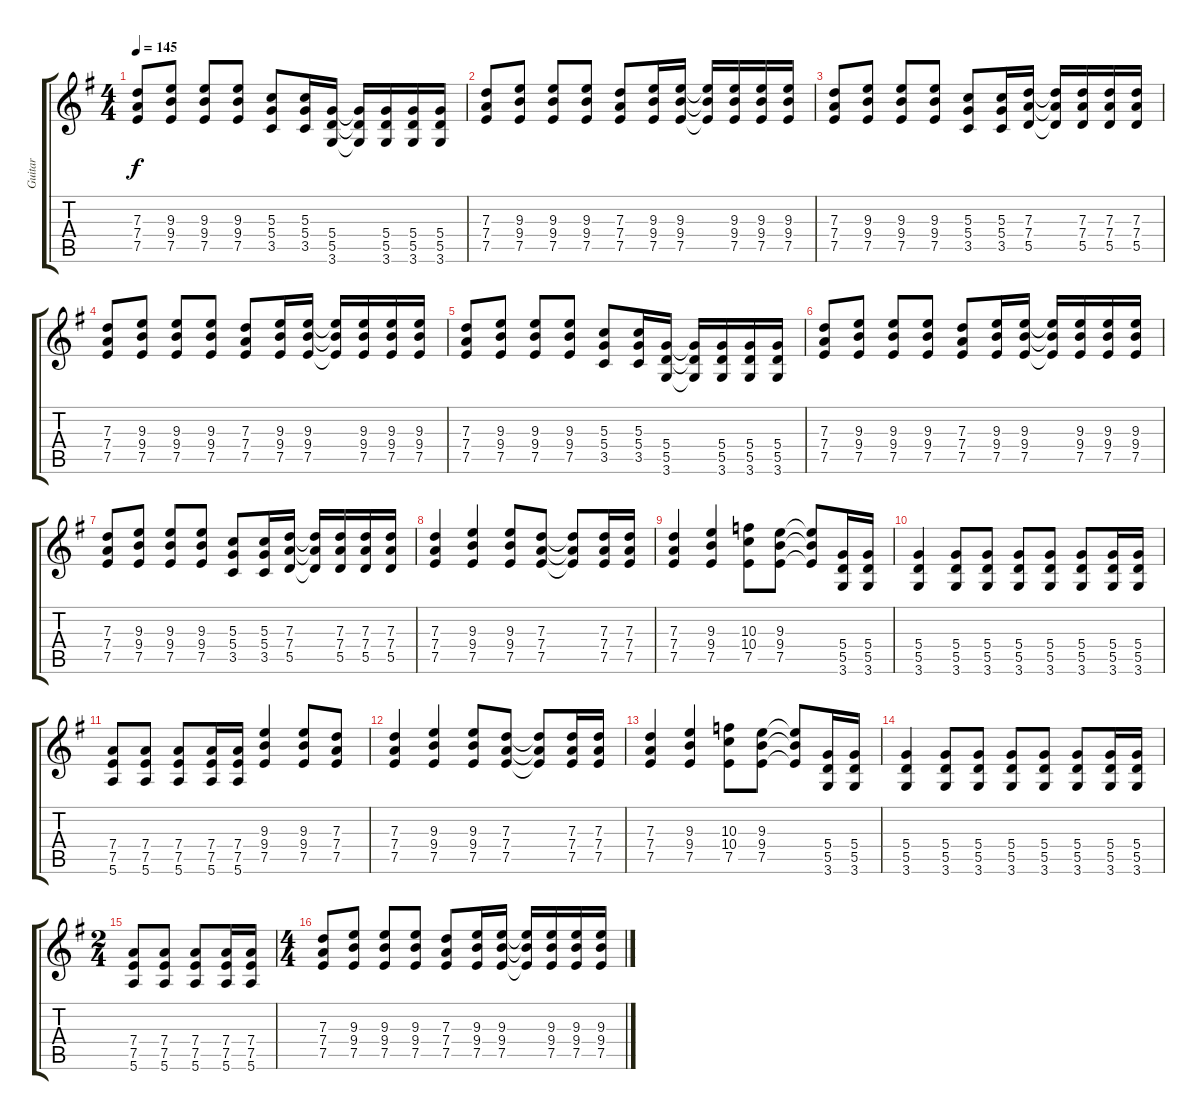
\track ("Guitar" "Guitar") {instrument distortionguitar}
\staff {score tabs}
\tuning (E4 B3 G3 D3 A2 E2) {hide}
\ts (4 4)
\tempo 145
\clef g2
\ks eminor
(7.3 7.4 7.5).8{dy f} (9.3 9.4 7.5).8 (9.3 9.4 7.5).8 (9.3 9.4 7.5).8 (5.3 5.4 3.5).8 (5.3 5.4 3.5).16 (5.4 5.5 3.6).16 (5.4{t} 5.5{t} 3.6{t}).16 (5.4 5.5 3.6).16 (5.4 5.5 3.6).16 (5.4 5.5 3.6).16 |
(7.3 7.4 7.5).8 (9.3 9.4 7.5).8 (9.3 9.4 7.5).8 (9.3 9.4 7.5).8 (7.3 7.4 7.5).8 (9.3 9.4 7.5).16 (9.3 9.4 7.5).16 (9.3{t} 9.4{t} 7.5{t}).16 (9.3 9.4 7.5).16 (9.3 9.4 7.5).16 (9.3 9.4 7.5).16 |
(7.3 7.4 7.5).8 (9.3 9.4 7.5).8 (9.3 9.4 7.5).8 (9.3 9.4 7.5).8 (5.3 5.4 3.5).8 (5.3 5.4 3.5).16 (7.3 7.4 5.5).16 (7.3{t} 7.4{t} 5.5{t}).16 (7.3 7.4 5.5).16 (7.3 7.4 5.5).16 (7.3 7.4 5.5).16 |
(7.3 7.4 7.5).8 (9.3 9.4 7.5).8 (9.3 9.4 7.5).8 (9.3 9.4 7.5).8 (7.3 7.4 7.5).8 (9.3 9.4 7.5).16 (9.3 9.4 7.5).16 (9.3{t} 9.4{t} 7.5{t}).16 (9.3 9.4 7.5).16 (9.3 9.4 7.5).16 (9.3 9.4 7.5).16 |
(7.3 7.4 7.5).8 (9.3 9.4 7.5).8 (9.3 9.4 7.5).8 (9.3 9.4 7.5).8 (5.3 5.4 3.5).8 (5.3 5.4 3.5).16 (5.4 5.5 3.6).16 (5.4{t} 5.5{t} 3.6{t}).16 (5.4 5.5 3.6).16 (5.4 5.5 3.6).16 (5.4 5.5 3.6).16 |
(7.3 7.4 7.5).8 (9.3 9.4 7.5).8 (9.3 9.4 7.5).8 (9.3 9.4 7.5).8 (7.3 7.4 7.5).8 (9.3 9.4 7.5).16 (9.3 9.4 7.5).16 (9.3{t} 9.4{t} 7.5{t}).16 (9.3 9.4 7.5).16 (9.3 9.4 7.5).16 (9.3 9.4 7.5).16 |
(7.3 7.4 7.5).8 (9.3 9.4 7.5).8 (9.3 9.4 7.5).8 (9.3 9.4 7.5).8 (5.3 5.4 3.5).8 (5.3 5.4 3.5).16 (7.3 7.4 5.5).16 (7.3{t} 7.4{t} 5.5{t}).16 (7.3 7.4 5.5).16 (7.3 7.4 5.5).16 (7.3 7.4 5.5).16 |
(7.3 7.4 7.5).4 (9.3 9.4 7.5).4 (9.3 9.4 7.5).8 (7.3 7.4 7.5).8 (7.3{t} 7.4{t} 7.5{t}).8 (7.3 7.4 7.5).16 (7.3 7.4 7.5).16 |
(7.3 7.4 7.5).4 (9.3 9.4 7.5).4 (10.3 10.4 7.5).8 (9.3 9.4 7.5).8 (9.3{t} 9.4{t} 7.5{t}).8 (5.4 5.5 3.6).16 (5.4 5.5 3.6).16 |
(5.4 5.5 3.6).4 (5.4 5.5 3.6).8 (5.4 5.5 3.6).8 (5.4 5.5 3.6).8 (5.4 5.5 3.6).8 (5.4 5.5 3.6).8 (5.4 5.5 3.6).16 (5.4 5.5 3.6).16 |
(7.4 7.5 5.6).8 (7.4 7.5 5.6).8 (7.4 7.5 5.6).8 (7.4 7.5 5.6).16 (7.4 7.5 5.6).16 (9.3 9.4 7.5).4 (9.3 9.4 7.5).8 (7.3 7.4 7.5).8 |
(7.3 7.4 7.5).4 (9.3 9.4 7.5).4 (9.3 9.4 7.5).8 (7.3 7.4 7.5).8 (7.3{t} 7.4{t} 7.5{t}).8 (7.3 7.4 7.5).16 (7.3 7.4 7.5).16 |
(7.3 7.4 7.5).4 (9.3 9.4 7.5).4 (10.3 10.4 7.5).8 (9.3 9.4 7.5).8 (9.3{t} 9.4{t} 7.5{t}).8 (5.4 5.5 3.6).16 (5.4 5.5 3.6).16 |
(5.4 5.5 3.6).4 (5.4 5.5 3.6).8 (5.4 5.5 3.6).8 (5.4 5.5 3.6).8 (5.4 5.5 3.6).8 (5.4 5.5 3.6).8 (5.4 5.5 3.6).16 (5.4 5.5 3.6).16 |
\ts (2 4)
(7.4 7.5 5.6).8 (7.4 7.5 5.6).8 (7.4 7.5 5.6).8 (7.4 7.5 5.6).16 (7.4 7.5 5.6).16 |
\ts (4 4)
(7.3 7.4 7.5).8 (9.3 9.4 7.5).8 (9.3 9.4 7.5).8 (9.3 9.4 7.5).8 (7.3 7.4 7.5).8 (9.3 9.4 7.5).16 (9.3 9.4 7.5).16 (9.3{t} 9.4{t} 7.5{t}).16 (9.3 9.4 7.5).16 (9.3 9.4 7.5).16 (9.3 9.4 7.5).16
